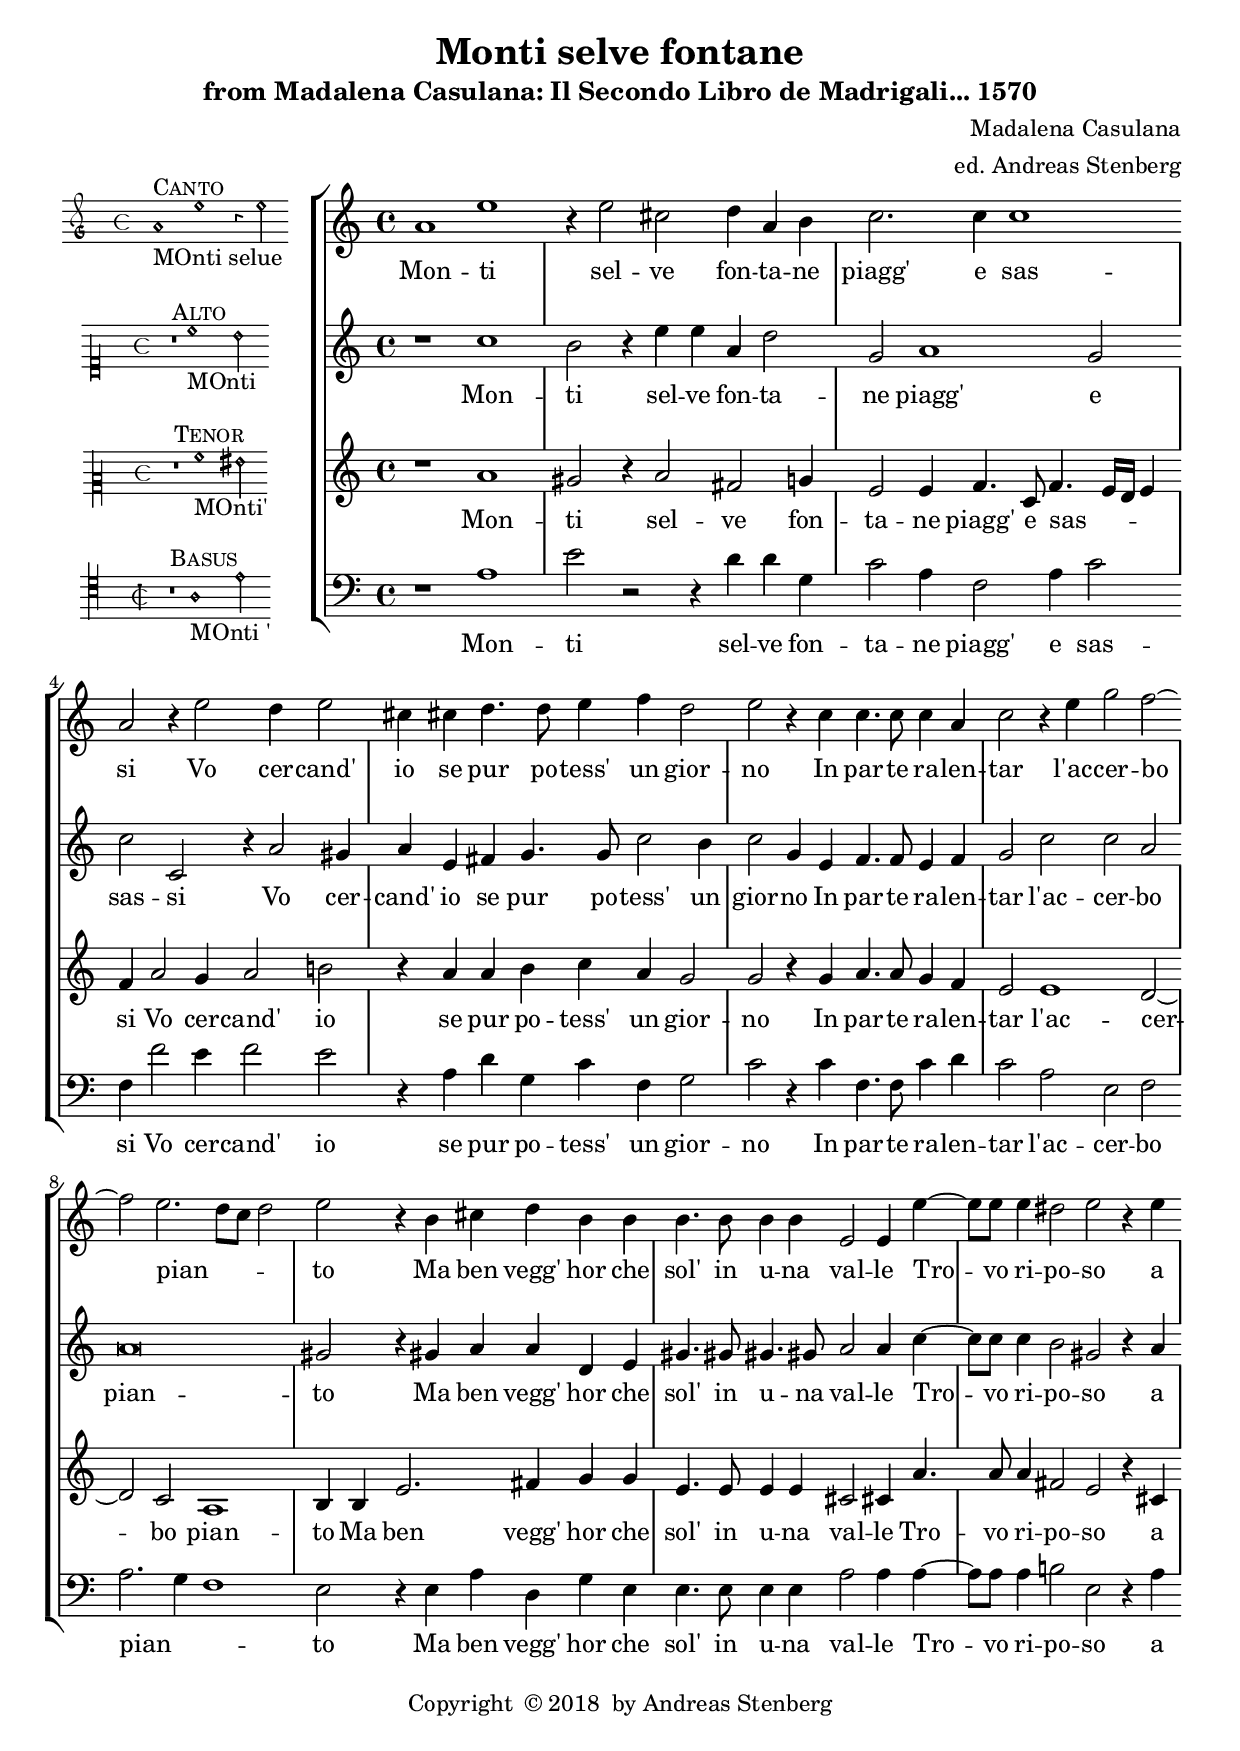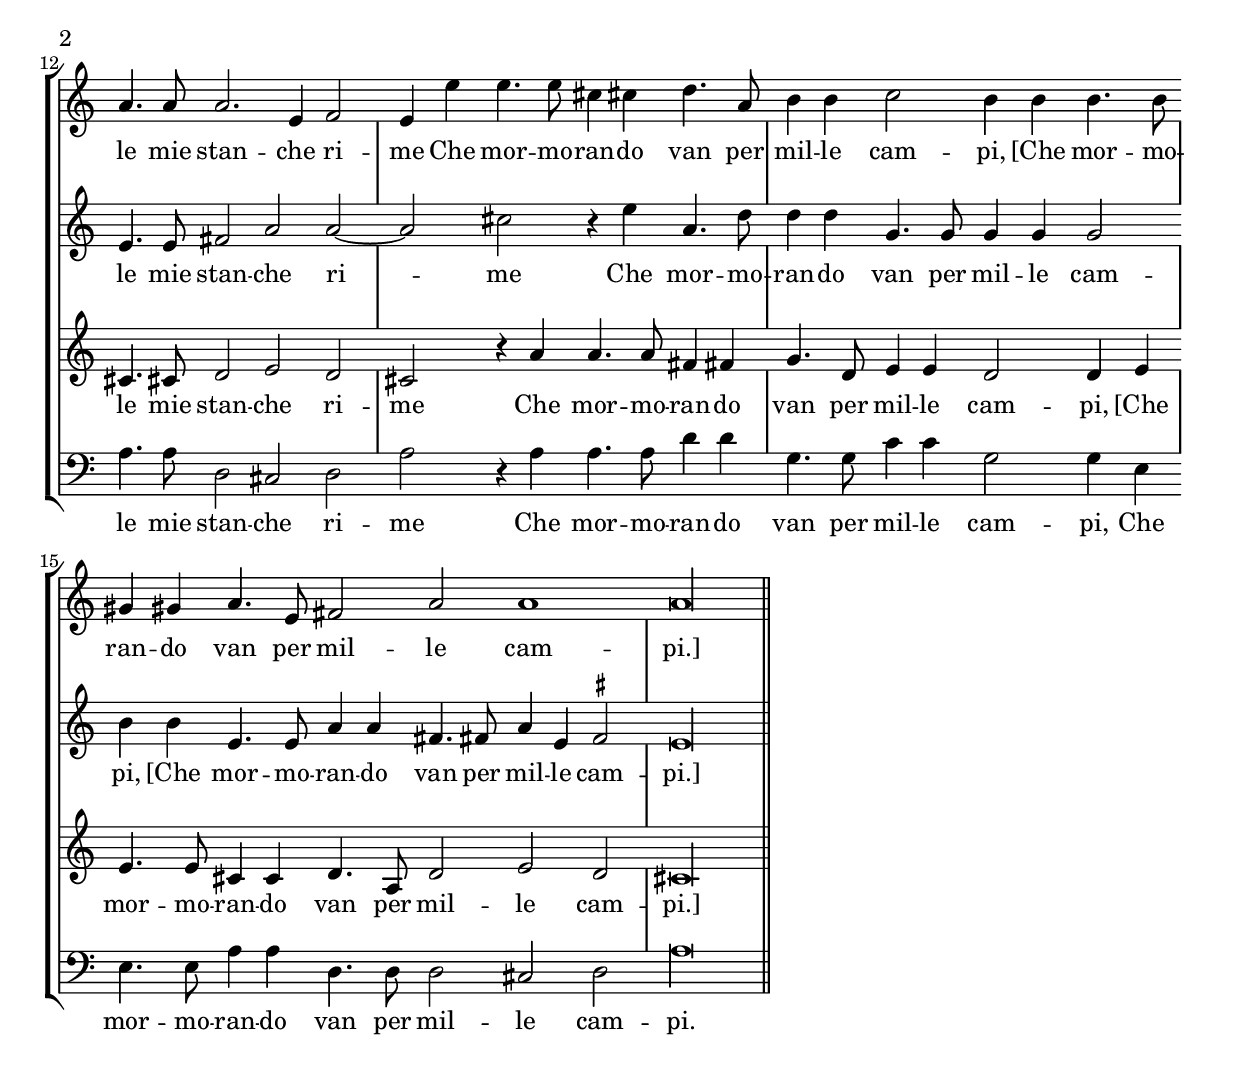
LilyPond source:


%%%%%%%%%%%%%%%%%%%%%%%%%%%%%%%%%%%%%%%%%%%%%%%%%%%%%%%%%%%%%%%%%%%
% This is a template based on the usual four part choir templater %
% where the voices have common lyrics at the the start but split  %
% to separate lyrics after a while.				  %
% This template is modyfied by AS from the one in the lilypond    %
% documentation.						  %
% This template is to be used for instance for fairly simple      %
% settings where the stanzas are set homophonicaly but twhere the %
% Chorus contains polyphony that require separate underlay for    %
% the different voices.						  %
%%%%%%%%%%%%%%%%%%%%%%%%%%%%%%%%%%%%%%%%%%%%%%%%%%%%%%%%%%%%%%%%%%%
\version "2.18.0"
\include "deutsch.ly"
ficta = \once \set suggestAccidentals =##t
\header {
  title = "Monti selve fontane"
  subtitle = "from Madalena Casulana: Il Secondo Libro de Madrigali... 1570"
  composer = "Madalena Casulana"
  arranger = "ed. Andreas Stenberg"	
  poet = ""
  meter =""
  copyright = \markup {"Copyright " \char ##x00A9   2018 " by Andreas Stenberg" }
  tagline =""
}
global = {
  \key c \major
}

sopMusic = \relative c'' {

  \set Score.tempoHideNote = ##t
  \tempo 2 = 86
  \time 4/4
  \set Timing.measureLength = #(ly:make-moment 4/2)
  \override Staff.BarLine.transparent = ##t
  a1 e'1
  r4 e2 cis2 d4 a4 h4
  c2. c4 c1
  a2									%% end of first line in orig.
  r4 e'2 d4 e2 
  cis4 cis!4 d4. d8 e4 f4 d2
  e2									%% end of second line
  r4 c4 c4. c8 c4 a4
  c2 r4 e4 g2 f2~
  f2 e2.\melisma d8 c8 d2\melismaEnd 
  e2 r4 h4 cis4 d4							%% end of third line
 h4 h4 
 h4. h8 h4 h4 e,2  e4 e'4~
 e8 e8 e4 dis2 e2 r4 e4
 a,4. a8 a2. e4								%% end o fourth line
 f2 
 e4 e'4 e4. e8 cis4 cis!4 d4. a8
 h4 h4 c2 h4 h4 h4. h8
 gis4 gis!4								%% end of fifth line
 \set Timing.measureLength = #(ly:make-moment 6/2)
  a4. e8 fis2 a2
 a1 
 \cadenzaOn
 a\longa
 \revert Staff.BarLine.transparent
  \bar "||"
}
sopWords = \lyricmode {
  Mon -- ti sel -- ve fon -- ta -- ne piagg' e sas -- si
  Vo cer -- cand' io se pur po -- tess' un gior -- no
  In par -- te ra -- len -- tar l'ac -- cer -- bo pian -- to
  Ma ben vegg' hor che sol' in u -- na val -- le
  Tro -- vo ri -- po -- so a le mie stan -- che ri -- me
  Che mor -- mo -- ran -- do van per mil -- le cam -- pi,
  [Che mor -- mo -- ran -- do van per mil -- le cam -- pi.]
}
altoMusic = \relative c' {
  \override Staff.BarLine.transparent = ##t
  r1 c'1
  h2 r4 e4 e4 a,4 d2
  g,2 a1 g2
  c2 c,2								%% end of first line in orig.
  r4 a'2 gis4
  a4 e4 fis4 g4. g8 c2 h4
  c2 g4 e4								%% end of second line
  f4. f8 e4 f4 
  g2 c2 c2 a2
  a\breve
  gis2 r4 gis!4 a4 a4 d,4 e4
  gis4. gis!8								%% end of third line
  gis!4. gis!8 a2 a4 c4~
  c8 c8 c4 h2 gis2 r4 a4
  e4. e8 fis2 a2 a2~
  a2 cis2 r4 e4								%% end of fourth line
  a,4. d8
  d4 d4 g,4. g8 g4 g4 g2 
  \set Timing.measureLength = #(ly:make-moment 6/2)
  h4 h4 e,4. e8 a4 a4 fis4. fis!8
  a4 e4 \ficta fis!2 
  \cadenzaOn
  e\longa
  \revert Staff.BarLine.transparent
}
altoWords = \lyricmode {
  Mon -- ti sel -- ve fon -- ta -- ne piagg' e sas -- si
  Vo cer -- cand' io se pur po -- tess' un gior -- no
  In par -- te ra -- len -- tar l'ac -- cer -- bo pian -- to
  Ma ben vegg' hor che sol' in u -- na val -- le
  Tro -- vo ri -- po -- so a le mie stan -- che ri -- me
  Che mor -- mo -- ran -- do van per mil -- le cam -- pi,
  [Che mor -- mo -- ran -- do van per mil -- le cam -- pi.]
}
tenorMusic = \relative c' {
  \clef "G"
  \override Staff.BarLine.transparent = ##t
  r1 a'1
  gis2 r4 a2 fis2 g4
  e2 e4 f4. c8 f4.\melisma e16 d16 e4\melismaEnd			%% end of first line in orig.
   f4 a2 g4 a2 h!2
   r4 a4 a4 h4 c4 a4 g2 
   g2									%% end of second line
   r4 g4 a4. a8 g4 f4
   e2 e1 d2~
   d2 c2 a1
   h4 h4 e2. fis4 g4 g4
   e4. e8								%% end of third line
   e4 e4 cis2 cis!4 a'4. a8 a4
   fis2 e2 r4 cis4 cis!4. cis!8
   d2 e2 d2 cis2							%% end of fifth line
   r4 a'4 a4. a8 fis4 fis!4 g4. d8
   e4 e4 d2 d4 e4 \set Timing.measureLength = #(ly:make-moment 6/2)
  e4. e8
   cis4 cis4								%% end of sixth line
   d4. a8 d2 
   e2 d2 
   \cadenzaOn
   cis\longa
 \revert Staff.BarLine.transparent
}
tenorWords = \lyricmode {
  Mon -- ti sel -- ve fon -- ta -- ne piagg' e sas -- si
  Vo cer -- cand' io se pur po -- tess' un gior -- no
  In par -- te ra -- len -- tar l'ac -- cer -- bo pian -- to
  Ma ben vegg' hor che sol' in u -- na val -- le
  Tro -- vo ri -- po -- so a le mie stan -- che ri -- me
  Che mor -- mo -- ran -- do van per mil -- le cam -- pi,
  [Che mor -- mo -- ran -- do van per mil -- le cam -- pi.]
}
bassMusic = \relative c {
  \override Staff.BarLine.transparent = ##t
  r1 a'1
  e'2 r2 r4 d4  d4 g,4 
  c2 a4 f2 a4 c2							%% end of first line in orig.
  f,4 f'2 e4 f2 e2
  r4 a,4 d4 g,4 c4 f,4 g2 
  c2									%% end of second line
  r4 c4 f,4. f8 c'4 d4
  c2 a2 e2 f2
  a2.\melisma g4 f1\melismaEnd
  e2 r4 e4 a4 d,4 g4 e4							%% end of third line
  e4. e8 e4 e4 a2 a4 a4~
  a8 a8 a4 h!2 e,2 r4 a4
  a4. a8 d,2 cis2 d2
  a'2 r4 a4								%% end of fourth line
  a4. a8 d4 d4
  g,4. g8 c4 c4 g2 g4 e4
  \set Timing.measureLength = #(ly:make-moment 6/2)
  e4. e8 a4 a4 d,4. d8 d2
  cis2 d2 
  \cadenzaOn
  a'\longa
  \revert Staff.BarLine.transparent
}
bassWords = \lyricmode {
  Mon -- ti sel -- ve fon -- ta -- ne piagg' e sas -- si
  Vo cer -- cand' io se pur po -- tess' un gior -- no
  In par -- te ra -- len -- tar l'ac -- cer -- bo pian -- to
  Ma ben vegg' hor che sol' in u -- na val -- le
  Tro -- vo ri -- po -- so a le mie stan -- che ri -- me
  Che mor -- mo -- ran -- do van per mil -- le cam -- pi,
  Che mor -- mo -- ran -- do van per mil -- le cam -- pi.
}
incipitDiscantus = \markup {
  \score {
    {
      %      \set Staff.instrumentName = #"Tenor "
      \override NoteHead.style = #'neomensural
      \override Rest.style = #'neomensural
      \override Staff.TimeSignature.style = #'mensural
      \cadenzaOn
      \clef "petrucci-g"
      \key c \major
      \time 4/4

      a'1 ^\markup { \smallCaps"Canto"} _"MOnti selue "
       e''1 r4 e''2
    }
    \layout {
      \context {
        \Voice
        \remove "Ligature_bracket_engraver"
        \consists "Mensural_ligature_engraver"
      }
      line-width = 4.5\cm
    }
  }
}


incipitAltus = \markup {
  \score {
    {
      %      \set Staff.instrumentName = #"Tenor "
      \override NoteHead.style = #'neomensural
      \override Rest.style = #'neomensural
      \override Staff.TimeSignature.style = #'mensural
      \cadenzaOn
      \clef "petrucci-c1"
      \key c \major
      \time 4/4
      r1^\markup \smallCaps"Alto"c''1_"MOnti  "
       h'2 
    }
    \layout {
      \context {
        \Voice
        \remove "Ligature_bracket_engraver"
        \consists "Mensural_ligature_engraver"
      }
      line-width = 4.5\cm
    }
  }
}


incipitTenor = \markup {
  \score {
    {
      %      \set Staff.instrumentName = #"Tenor "
      \override NoteHead.style = #'neomensural
      \override Rest.style = #'neomensural
      \override Staff.TimeSignature.style = #'mensural
      \cadenzaOn
      \clef "petrucci-c2"
      \key c \major
      \time 4/4
      r1 ^\markup \smallCaps"Tenor" a'1_"MOnti'"
      gis'2
    }
    \layout {
      \context {
        \Voice
        \remove "Ligature_bracket_engraver"
        \consists "Mensural_ligature_engraver"
      }
      line-width = 5.0\cm
    }
  }
}
#(append! supported-clefs '(("mensural-f3" . ("clefs.mensural.f" 0 0))))

incipitBassus = \markup {
  \score {
    {
      %      \set Staff.instrumentName = #"Tenor "
      \override NoteHead.style = #'neomensural
      \override Rest.style = #'neomensural
      \override Staff.TimeSignature.style = #'mensural
      \cadenzaOn
      \clef "petrucci-c4"
      \key c \major
      \time 2/2
      r1^\markup \smallCaps"Basus"a1_"MOnti '"
      e'2  
    }
    \layout {
      \context {
        \Voice
        \remove "Ligature_bracket_engraver"
        \consists "Mensural_ligature_engraver"
      }
      line-width = 4.5\cm
    }
  }
}


\score {
  <<
    \new StaffGroup \with {
      \override VerticalAxisGroup.staff-staff-spacing = #'((basic-distance . 12))
    } <<
      \new Staff = treble <<
        \set Staff.instrumentName = \incipitDiscantus
        \new Voice = "sopranos" {
          \set  Staff.midiInstrument ="choir aahs"
          %	\voiceOne
          << \global \sopMusic >>
        }
      >>
      \new Lyrics = sopranos { s1 }

      \new Staff = "medius" <<
        \set Staff.instrumentName = \incipitAltus

        \new Voice = "altos" {
          %	\voiceTwo
          \set  Staff.midiInstrument ="choir aahs"
          << \global \altoMusic >>
        }
      >>

      \new Lyrics = "altos" { s1 }
      \new Staff = tenors <<
        \set Staff.instrumentName = \incipitTenor

        \clef "treble"
        \new Voice = "tenors" {
          \set  Staff.midiInstrument ="choir aahs"
          %	\voiceOne
          << \global \tenorMusic >>
        }
      >>
      \new Lyrics = "tenors" { s1 }

      \new Staff ="basses" {
        \set Staff.instrumentName = \incipitBassus

        \new Voice = "basses" {
          \set  Staff.midiInstrument ="choir aahs"
          \clef "bass"
          %	\voiceTwo
          << \global \bassMusic >>
        }
      }
    >>
    \new Lyrics = basses { s1 }

    \context Lyrics = sopranos \lyricsto sopranos \sopWords
    \context Lyrics = altos \lyricsto altos \altoWords
    \context Lyrics = tenors \lyricsto tenors \tenorWords
    \context Lyrics = basses \lyricsto basses \bassWords
  >>
  \layout {
    \context {
      \Score
      % no bars in staves
      %      \override BarLine.transparent = ##t

    }
    % the next three instructions keep the lyrics between the bar lines
    \context {
      \Lyrics
      \consists "Bar_engraver"
      \override BarLine.transparent = ##t
    }
    \context {
      \StaffGroup
      \consists "Separating_line_group_engraver"
    }
    \context {
      \Voice
      % no slurs
      \override Slur.transparent = ##t
      % Comment in the below "\remove" command to allow line
      % breaking also at those barlines where a note overlaps
      % into the next bar.  The command is commented out in this
      % short example score, but especially for large scores, you
      % will typically yield better line breaking and thus improve
      % overall spacing if you comment in the following command.
      %\remove "Forbid_line_break_engraver"
    }
    indent = 4.5\cm
  }
 
}
\score {
  <<
    \new StaffGroup <<
      \new Staff = treble <<
        \set Staff.instrumentName = \incipitDiscantus
        \new Voice = "sopranos" {
          \set  Staff.midiInstrument ="choir aahs"
          %	\voiceOne
          << \global \sopMusic >>
        }
      >>
      \new Lyrics = sopranos { s1 }

      \new Staff = "medius" <<
        \set Staff.instrumentName = \incipitAltus

        \new Voice = "altos" {
          %	\voiceTwo
          \set  Staff.midiInstrument ="choir aahs"
          << \global \altoMusic >>
        }
      >>

      \new Lyrics = "altos" { s1 }
      \new Staff = tenors <<
        \set Staff.instrumentName = \incipitTenor

        \clef "treble"
        \new Voice = "tenors" {
          \set  Staff.midiInstrument ="choir aahs"
          %	\voiceOne
          << \global \tenorMusic >>
        }
      >>
      \new Lyrics = "tenors" { s1 }

      \new Staff ="basses" {
        \set Staff.instrumentName = \incipitBassus

        \new Voice = "basses" {
          \set  Staff.midiInstrument ="choir aahs"
          \clef "G_8"
          %	\voiceTwo
          << \global \bassMusic >>
        }
      }
    >>
    \new Lyrics = basses { s1 }

    \context Lyrics = sopranos \lyricsto sopranos \sopWords
    \context Lyrics = altos \lyricsto altos \altoWords
    \context Lyrics = tenors \lyricsto tenors \tenorWords
    \context Lyrics = basses \lyricsto basses \bassWords
  >>
  \midi {}
}
\paper {
  ragged-bottom = ##t
  ragged-last-bottom = ##t
  ragged-last = ##t
}

%{
convert-ly.py (GNU LilyPond) 2.18.2  convert-ly.py: Processing `'...
Applying conversion: 2.15.7, 2.15.9, 2.15.10, 2.15.16, 2.15.17,
2.15.18, 2.15.19, 2.15.20, 2.15.25, 2.15.32, 2.15.39, 2.15.40,
2.15.42, 2.15.43, 2.16.0, 2.17.0, 2.17.4, 2.17.5, 2.17.6, 2.17.11,
2.17.14, 2.17.15, 2.17.18, 2.17.19, 2.17.20, 2.17.25, 2.17.27,
2.17.29, 2.17.97, 2.18.0
%}
